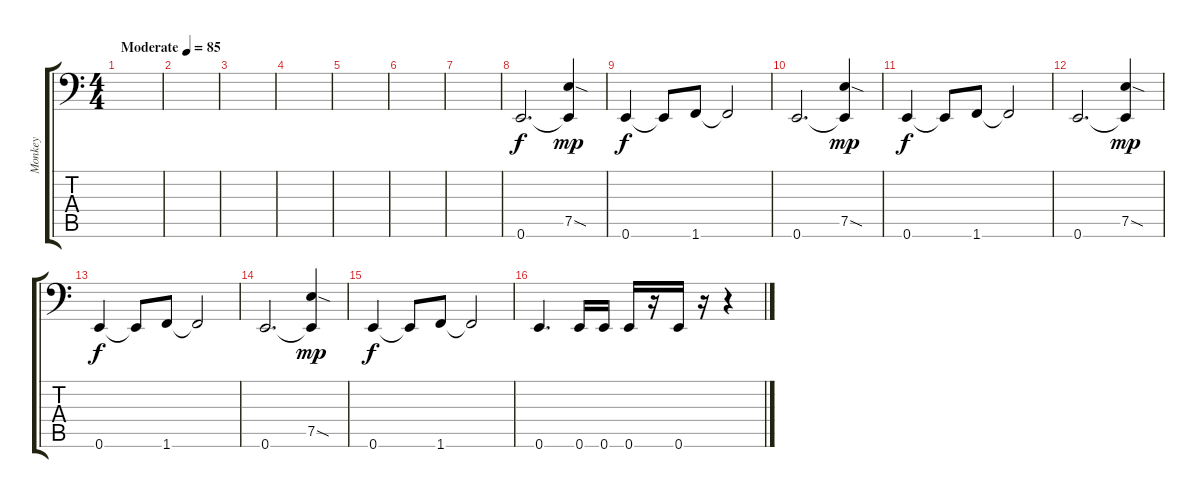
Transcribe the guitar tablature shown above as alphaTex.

\track ("Monkey" "Monkey") {instrument electricbassfinger}
\staff {score tabs}
\tuning (E3 B2 G2 D2 A1 E1) {hide}
\ts (4 4)
\tempo (85 "Moderate")
\clef f4
\ks c
|
|
|
|
|
|
|
0.6.2{d} (7.5{sod} 0.6{t}).4{dy mp} |
0.6.4{dy f} 0.6{t}.8 1.6.8 1.6{t}.2 |
0.6.2{d} (7.5{sod} 0.6{t}).4{dy mp} |
0.6.4{dy f} 0.6{t}.8 1.6.8 1.6{t}.2 |
0.6.2{d} (7.5{sod} 0.6{t}).4{dy mp} |
0.6.4{dy f} 0.6{t}.8 1.6.8 1.6{t}.2 |
0.6.2{d} (7.5{sod} 0.6{t}).4{dy mp} |
0.6.4{dy f} 0.6{t}.8 1.6.8 1.6{t}.2 |
0.6.4{d} 0.6.16 0.6.16 0.6.16 r.16 0.6.16 r.16 r.4
